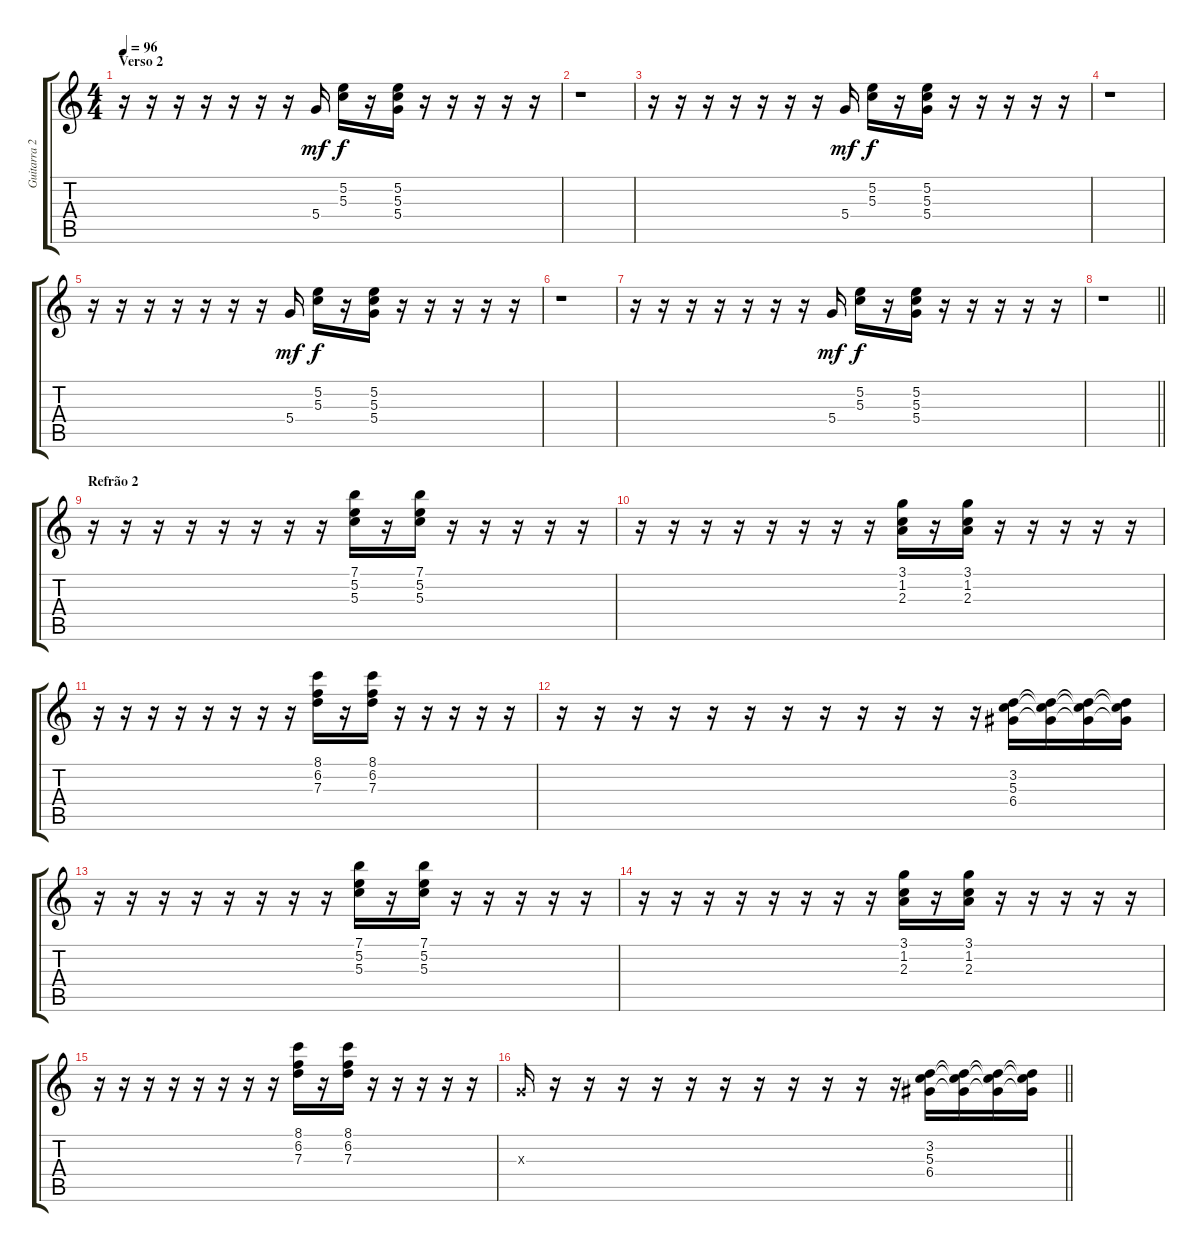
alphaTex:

\track ("Guitarra 2" "Guitarra 2") {instrument electricguitarclean}
\staff {score tabs}
\tuning (E4 B3 G3 D3 A2 E2) {hide}
\ts (4 4)
\section ("" "Verso 2")
\tempo 96
\clef g2
\ks c
r.16{dy f} r.16 r.16 r.16 r.16 r.16 r.16 5.4.16{dy mf} (5.2 5.3).16{dy f} r.16 (5.2 5.3 5.4).16 r.16 r.16 r.16 r.16 r.16 |
r.1 |
r.16 r.16 r.16 r.16 r.16 r.16 r.16 5.4.16{dy mf} (5.2 5.3).16{dy f} r.16 (5.2 5.3 5.4).16 r.16 r.16 r.16 r.16 r.16 |
r.1 |
r.16 r.16 r.16 r.16 r.16 r.16 r.16 5.4.16{dy mf} (5.2 5.3).16{dy f} r.16 (5.2 5.3 5.4).16 r.16 r.16 r.16 r.16 r.16 |
r.1 |
r.16 r.16 r.16 r.16 r.16 r.16 r.16 5.4.16{dy mf} (5.2 5.3).16{dy f} r.16 (5.2 5.3 5.4).16 r.16 r.16 r.16 r.16 r.16 |
\barLineRight lightlight
r.1 |
\section ("" "Refrão 2")
r.16 r.16 r.16 r.16 r.16 r.16 r.16 r.16 (7.1 5.2 5.3).16 r.16 (7.1 5.2 5.3).16 r.16 r.16 r.16 r.16 r.16 |
r.16 r.16 r.16 r.16 r.16 r.16 r.16 r.16 (3.1 1.2 2.3).16 r.16 (3.1 1.2 2.3).16 r.16 r.16 r.16 r.16 r.16 |
r.16 r.16 r.16 r.16 r.16 r.16 r.16 r.16 (8.1 6.2 7.3).16 r.16 (8.1 6.2 7.3).16 r.16 r.16 r.16 r.16 r.16 |
r.16 r.16 r.16 r.16 r.16 r.16 r.16 r.16 r.16 r.16 r.16 r.16 (3.2 5.3 6.4).16 (3.2{t} 5.3{t} 6.4{t}).16 (3.2{t} 5.3{t} 6.4{t}).16 (3.2{t} 5.3{t} 6.4{t}).16 |
r.16 r.16 r.16 r.16 r.16 r.16 r.16 r.16 (7.1 5.2 5.3).16 r.16 (7.1 5.2 5.3).16 r.16 r.16 r.16 r.16 r.16 |
r.16 r.16 r.16 r.16 r.16 r.16 r.16 r.16 (3.1 1.2 2.3).16 r.16 (3.1 1.2 2.3).16 r.16 r.16 r.16 r.16 r.16 |
r.16 r.16 r.16 r.16 r.16 r.16 r.16 r.16 (8.1 6.2 7.3).16 r.16 (8.1 6.2 7.3).16 r.16 r.16 r.16 r.16 r.16 |
\barLineRight lightlight
0.3{x}.16 r.16 r.16 r.16 r.16 r.16 r.16 r.16 r.16 r.16 r.16 r.16 (3.2 5.3 6.4).16 (3.2{t} 5.3{t} 6.4{t}).16 (3.2{t} 5.3{t} 6.4{t}).16 (3.2{t} 5.3{t} 6.4{t}).16
